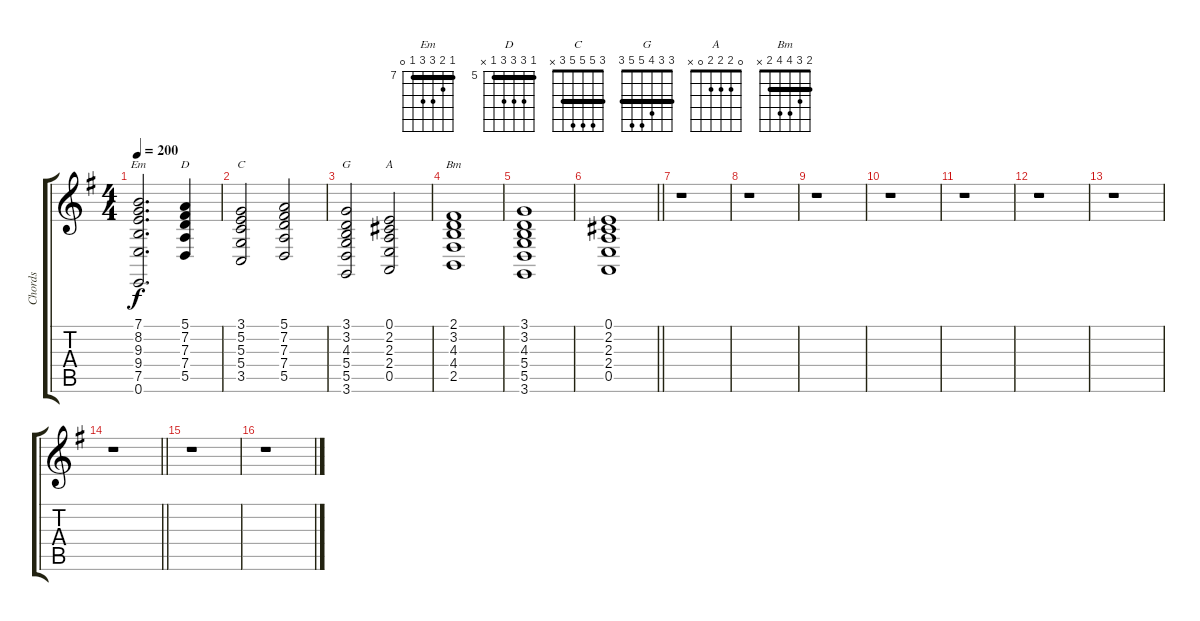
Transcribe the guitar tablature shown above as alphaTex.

\track ("Chords" "Chords") {instrument stringensemble1}
\staff {score tabs}
\tuning (E4 B3 G3 D3 A2 E2) {hide}
\chord ("Em" 7 8 9 9 7 0) {firstfret 7 barre 7}
\chord ("D" 5 7 7 7 5 x) {firstfret 5 barre 5}
\chord ("C" 3 5 5 5 3 x) {barre 3}
\chord ("G" 3 3 4 5 5 3) {barre 3}
\chord ("A" 0 2 2 2 0 x)
\chord ("Bm" 2 3 4 4 2 x) {barre 2}
\ts (4 4)
\tempo 200
\clef g2
\ks g
(7.1 8.2 9.3 9.4 7.5 0.6).2{d ch "Em" dy f} (5.1 7.2 7.3 7.4 5.5).4{ch "D"} |
(3.1 5.2 5.3 5.4 3.5).2{ch "C"} (5.1 7.2 7.3 7.4 5.5).2 |
(3.1 3.2 4.3 5.4 5.5 3.6).2{ch "G"} (0.1 2.2 2.3 2.4 0.5).2{ch "A"} |
(2.1 3.2 4.3 4.4 2.5).1{ch "Bm"} |
(3.1 3.2 4.3 5.4 5.5 3.6).1 |
\barLineRight lightlight
(0.1 2.2 2.3 2.4 0.5).1 |
\section ("" "")
r.1 |
r.1 |
r.1 |
r.1 |
r.1 |
r.1 |
r.1 |
\barLineRight lightlight
r.1 |
\section ("" "")
r.1 |
r.1
